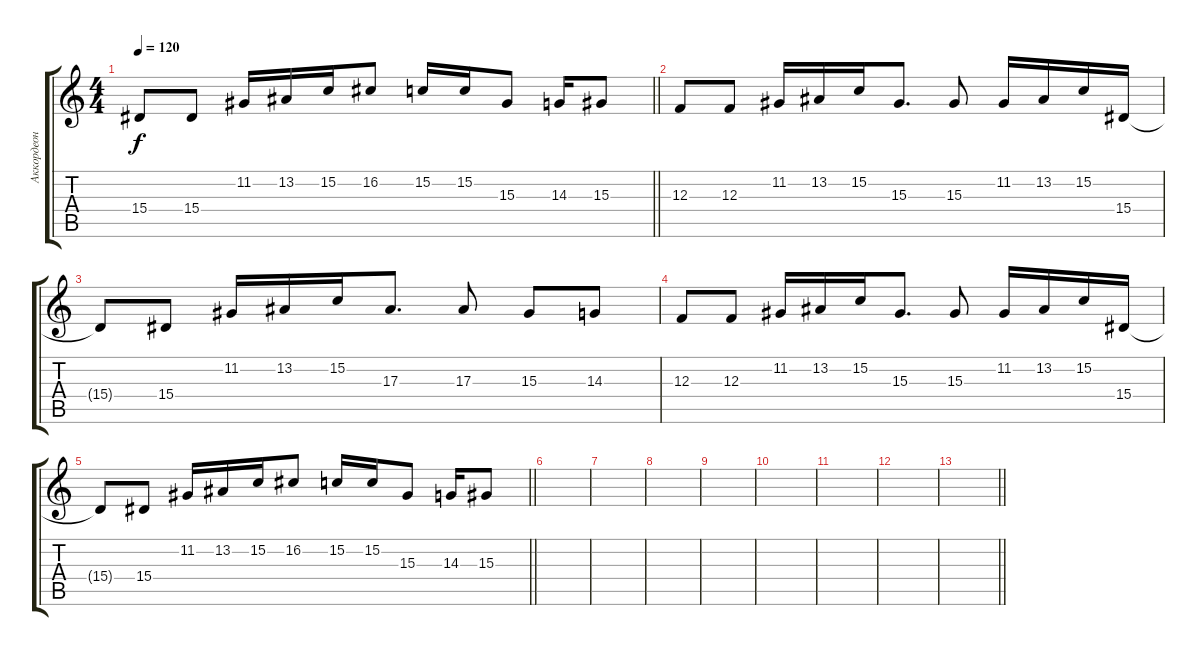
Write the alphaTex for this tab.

\track ("Аккордеон" "Аккордеон") {instrument accordion}
\staff {score tabs}
\tuning (D4 A3 F3 C3 G2 D2) {hide}
\ts (4 4)
\tempo 120
\clef g2
\barLineRight lightlight
\ks c
15.4{t}.8{dy f} 15.4.8 11.2.16 13.2.16 15.2.16 16.2.8 15.2.16 15.2.16 15.3.8 14.3.16 15.3.8 |
12.3.8 12.3.8 11.2.16 13.2.16 15.2.16 15.3.8{d} 15.3.8 11.2.16 13.2.16 15.2.16 15.4.16 |
15.4{t}.8 15.4.8 11.2.16 13.2.16 15.2.16 17.3.8{d} 17.3.8 15.3.8 14.3.8 |
12.3.8 12.3.8 11.2.16 13.2.16 15.2.16 15.3.8{d} 15.3.8 11.2.16 13.2.16 15.2.16 15.4.16 |
\barLineRight lightlight
15.4{t}.8 15.4.8 11.2.16 13.2.16 15.2.16 16.2.8 15.2.16 15.2.16 15.3.8 14.3.16 15.3.8 |
|
|
|
|
|
|
|
\barLineRight lightlight
